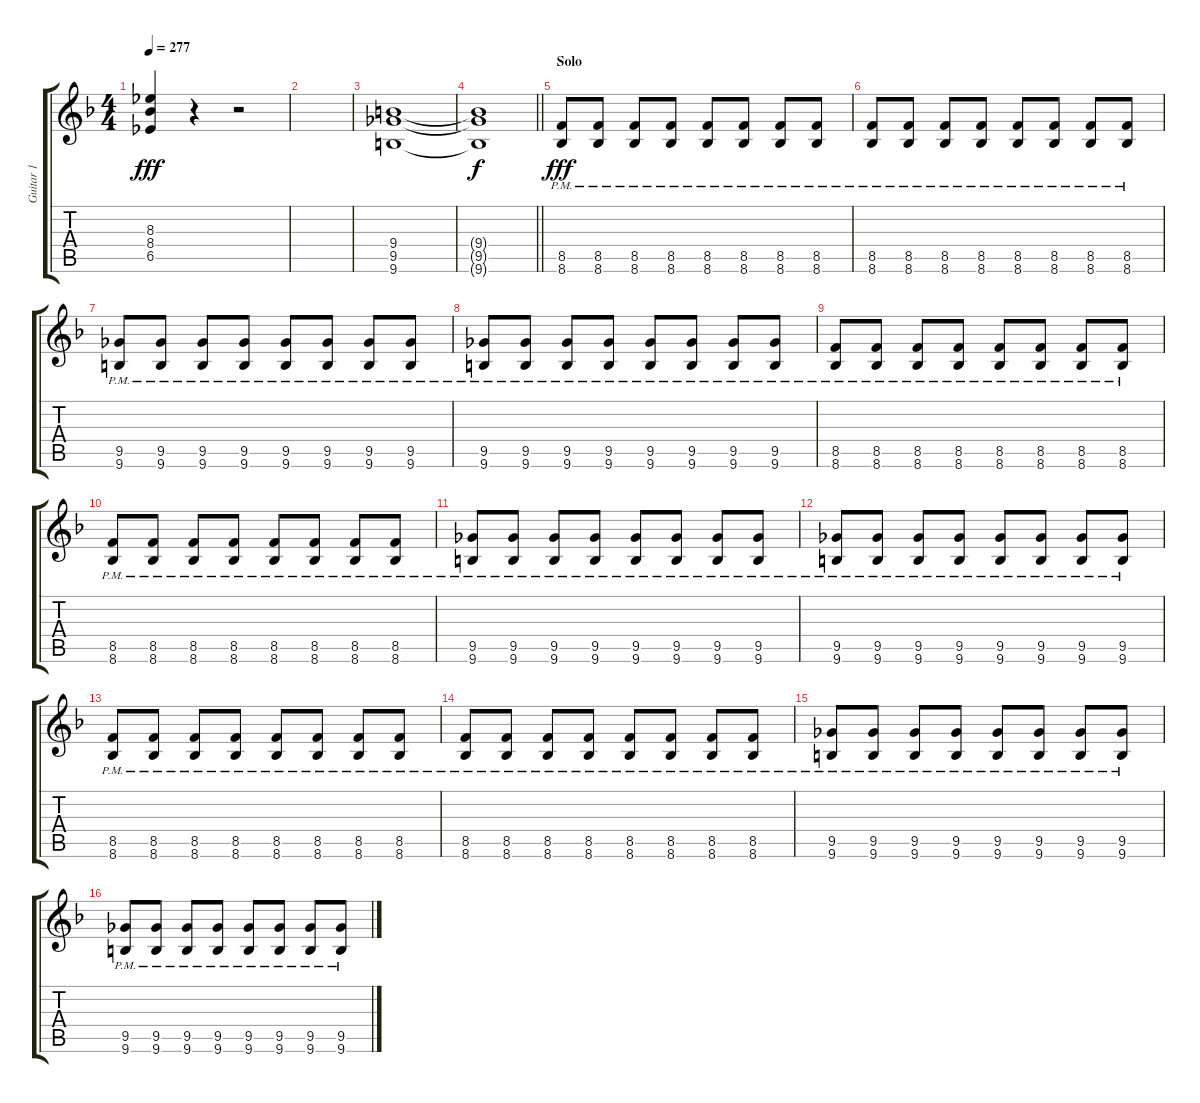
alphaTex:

\track ("Guitar 1" "Guitar 1") {instrument distortionguitar}
\staff {score tabs}
\tuning (E4 B3 G3 D3 A2 D2) {hide}
\ts (4 4)
\tempo 277
\clef g2
\ks f
(8.3 8.4 6.5).4{dy fff} r.4 r.2 |
|
(9.4 9.5 9.6).1 |
\barLineRight lightlight
(9.4{t} 9.5{t} 9.6{t}).1{dy f} |
\section ("" "Solo")
(8.5{pm} 8.6{pm}).8{dy fff} (8.5{pm} 8.6{pm}).8 (8.5{pm} 8.6{pm}).8 (8.5{pm} 8.6{pm}).8 (8.5{pm} 8.6{pm}).8 (8.5{pm} 8.6{pm}).8 (8.5{pm} 8.6{pm}).8 (8.5{pm} 8.6{pm}).8 |
(8.5{pm} 8.6{pm}).8 (8.5{pm} 8.6{pm}).8 (8.5{pm} 8.6{pm}).8 (8.5{pm} 8.6{pm}).8 (8.5{pm} 8.6{pm}).8 (8.5{pm} 8.6{pm}).8 (8.5{pm} 8.6{pm}).8 (8.5{pm} 8.6{pm}).8 |
(9.5{pm} 9.6{pm}).8 (9.5{pm} 9.6{pm}).8 (9.5{pm} 9.6{pm}).8 (9.5{pm} 9.6{pm}).8 (9.5{pm} 9.6{pm}).8 (9.5{pm} 9.6{pm}).8 (9.5{pm} 9.6{pm}).8 (9.5{pm} 9.6{pm}).8 |
(9.5{pm} 9.6{pm}).8 (9.5{pm} 9.6{pm}).8 (9.5{pm} 9.6{pm}).8 (9.5{pm} 9.6{pm}).8 (9.5{pm} 9.6{pm}).8 (9.5{pm} 9.6{pm}).8 (9.5{pm} 9.6{pm}).8 (9.5{pm} 9.6{pm}).8 |
(8.5{pm} 8.6{pm}).8 (8.5{pm} 8.6{pm}).8 (8.5{pm} 8.6{pm}).8 (8.5{pm} 8.6{pm}).8 (8.5{pm} 8.6{pm}).8 (8.5{pm} 8.6{pm}).8 (8.5{pm} 8.6{pm}).8 (8.5{pm} 8.6{pm}).8 |
(8.5{pm} 8.6{pm}).8 (8.5{pm} 8.6{pm}).8 (8.5{pm} 8.6{pm}).8 (8.5{pm} 8.6{pm}).8 (8.5{pm} 8.6{pm}).8 (8.5{pm} 8.6{pm}).8 (8.5{pm} 8.6{pm}).8 (8.5{pm} 8.6{pm}).8 |
(9.5{pm} 9.6{pm}).8 (9.5{pm} 9.6{pm}).8 (9.5{pm} 9.6{pm}).8 (9.5{pm} 9.6{pm}).8 (9.5{pm} 9.6{pm}).8 (9.5{pm} 9.6{pm}).8 (9.5{pm} 9.6{pm}).8 (9.5{pm} 9.6{pm}).8 |
(9.5{pm} 9.6{pm}).8 (9.5{pm} 9.6{pm}).8 (9.5{pm} 9.6{pm}).8 (9.5{pm} 9.6{pm}).8 (9.5{pm} 9.6{pm}).8 (9.5{pm} 9.6{pm}).8 (9.5{pm} 9.6{pm}).8 (9.5{pm} 9.6{pm}).8 |
(8.5{pm} 8.6{pm}).8 (8.5{pm} 8.6{pm}).8 (8.5{pm} 8.6{pm}).8 (8.5{pm} 8.6{pm}).8 (8.5{pm} 8.6{pm}).8 (8.5{pm} 8.6{pm}).8 (8.5{pm} 8.6{pm}).8 (8.5{pm} 8.6{pm}).8 |
(8.5{pm} 8.6{pm}).8 (8.5{pm} 8.6{pm}).8 (8.5{pm} 8.6{pm}).8 (8.5{pm} 8.6{pm}).8 (8.5{pm} 8.6{pm}).8 (8.5{pm} 8.6{pm}).8 (8.5{pm} 8.6{pm}).8 (8.5{pm} 8.6{pm}).8 |
(9.5{pm} 9.6{pm}).8 (9.5{pm} 9.6{pm}).8 (9.5{pm} 9.6{pm}).8 (9.5{pm} 9.6{pm}).8 (9.5{pm} 9.6{pm}).8 (9.5{pm} 9.6{pm}).8 (9.5{pm} 9.6{pm}).8 (9.5{pm} 9.6{pm}).8 |
(9.5{pm} 9.6{pm}).8 (9.5{pm} 9.6{pm}).8 (9.5{pm} 9.6{pm}).8 (9.5{pm} 9.6{pm}).8 (9.5{pm} 9.6{pm}).8 (9.5{pm} 9.6{pm}).8 (9.5{pm} 9.6{pm}).8 (9.5{pm} 9.6{pm}).8
